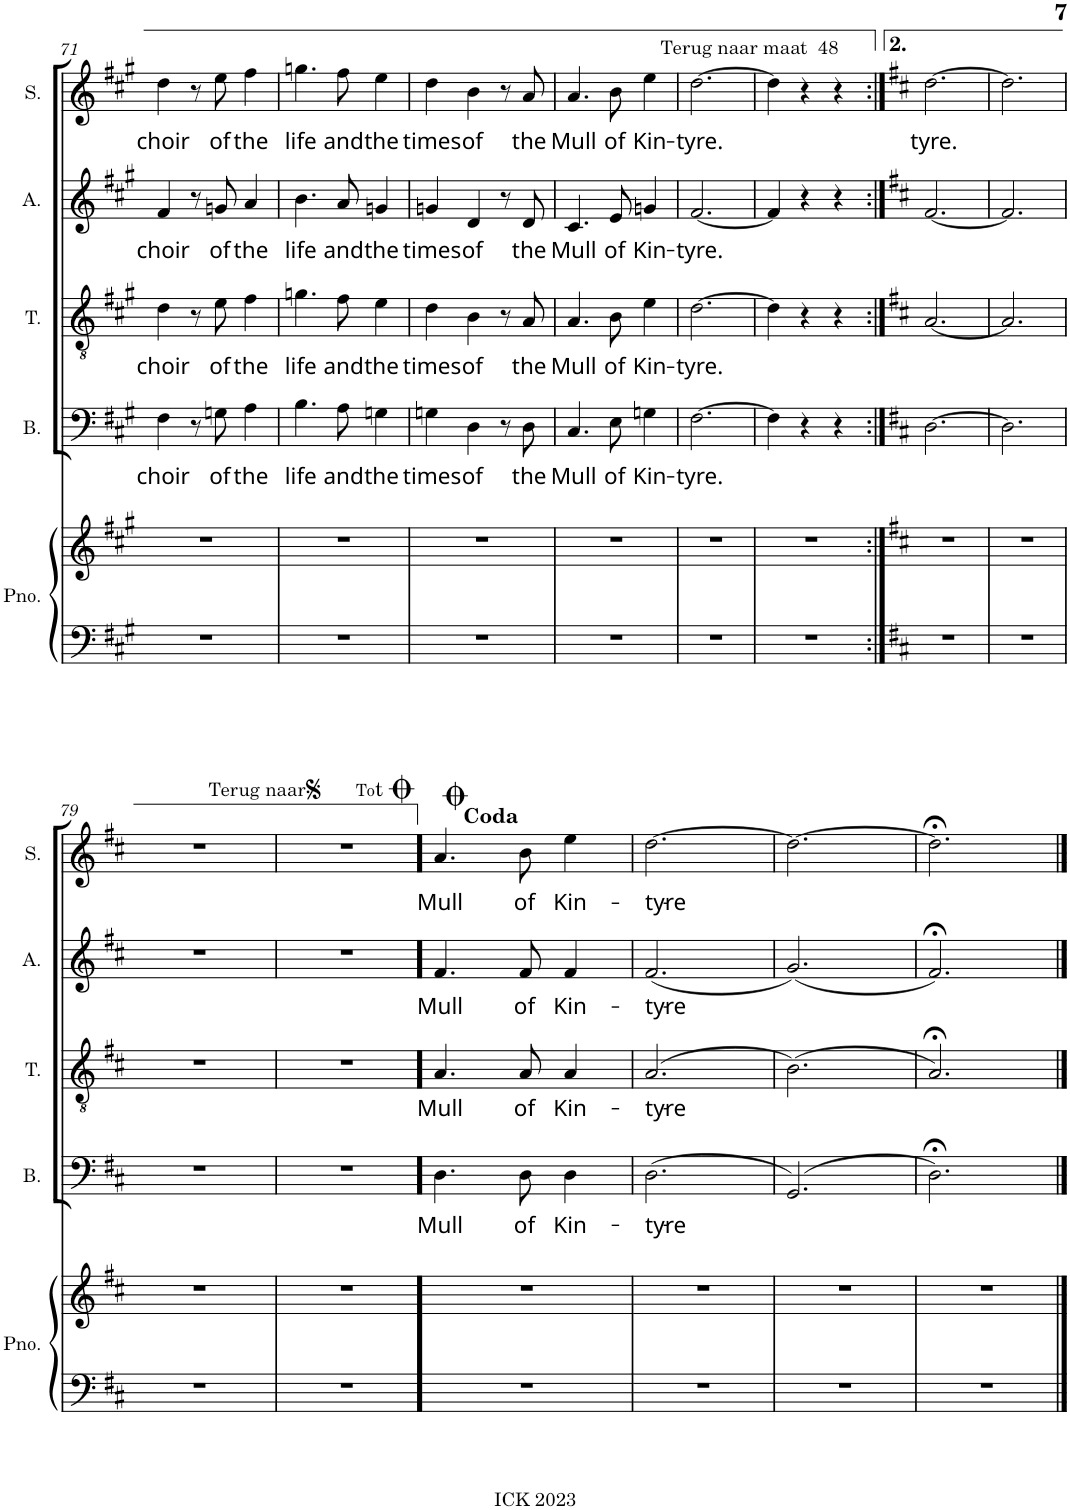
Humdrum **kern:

**kern	**kern	**kern	**text	**kern	**text	**kern	**text	**kern	**text
*part5	*part5	*part4	*part4	*part3	*part3	*part2	*part2	*part1	*part1
*staff6	*staff5	*staff4	*staff4	*staff3	*staff3	*staff2	*staff2	*staff1	*staff1
*I"Piano	*	*I"Bass	*	*I"Tenor	*	*I"Alto	*	*I"Soprano	*
*I'Pno.	*	*I'B.	*	*I'T.	*	*I'A.	*	*I'S.	*
!!LO:PB:g=z
*clefF4	*clefG2	*clefF4	*	*clefGv2	*	*clefG2	*	*clefG2	*
*k[f#c#g#]	*k[f#c#g#]	*k[f#c#g#]	*	*k[f#c#g#]	*	*k[f#c#g#]	*	*k[f#c#g#]	*
*M3/4	*M3/4	*M3/4	*	*M3/4	*	*M3/4	*	*M3/4	*
=71	=71	=71	=71	=71	=71	=71	=71	=71	=71
!	!	!	!LO:LY:b	!	!LO:LY:b	!	!LO:LY:b	!	!LO:LY:b
2.r	2.r	4F#\	choir	4d\	choir	4f#/	choir	4dd\	choir
.	.	8r	.	8r	.	8r	.	8r	.
!	!	!	!LO:LY:b	!	!LO:LY:b	!	!LO:LY:b	!	!LO:LY:b
.	.	8Gn\	of	8e\	of	8gn/	of	8ee\	of
!	!	!	!LO:LY:b	!	!LO:LY:b	!	!LO:LY:b	!	!LO:LY:b
.	.	4A\	the	4f#\	the	4a/	the	4ff#\	the
=72	=72	=72	=72	=72	=72	=72	=72	=72	=72
!	!	!	!LO:LY:b	!	!LO:LY:b	!	!LO:LY:b	!	!LO:LY:b
2.r	2.r	4.B\	life	4.gn\	life	4.b\	life	4.ggn\	life
!	!	!	!LO:LY:b	!	!LO:LY:b	!	!LO:LY:b	!	!LO:LY:b
.	.	8A\	and	8f#\	and	8a/	and	8ff#\	and
!	!	!	!LO:LY:b	!	!LO:LY:b	!	!LO:LY:b	!	!LO:LY:b
.	.	4Gn\	the	4e\	the	4gn/	the	4ee\	the
=73	=73	=73	=73	=73	=73	=73	=73	=73	=73
!	!	!	!LO:LY:b	!	!LO:LY:b	!	!LO:LY:b	!	!LO:LY:b
2.r	2.r	4Gn\	times	4d\	times	4gn/	times	4dd\	times
!	!	!	!LO:LY:b	!	!LO:LY:b	!	!LO:LY:b	!	!LO:LY:b
.	.	4D\	of	4B\	of	4d/	of	4b\	of
.	.	8r	.	8r	.	8r	.	8r	.
!	!	!	!LO:LY:b	!	!LO:LY:b	!	!LO:LY:b	!	!LO:LY:b
.	.	8D\	the	8A/	the	8d/	the	8a/	the
=74	=74	=74	=74	=74	=74	=74	=74	=74	=74
!	!	!	!LO:LY:b	!	!LO:LY:b	!	!LO:LY:b	!	!LO:LY:b
2.r	2.r	4.C#/	Mull	4.A/	Mull	4.c#/	Mull	4.a/	Mull
!	!	!	!LO:LY:b	!	!LO:LY:b	!	!LO:LY:b	!	!LO:LY:b
.	.	8E\	of	8B\	of	8e/	of	8b\	of
!	!	!	!LO:LY:b	!	!LO:LY:b	!	!LO:LY:b	!	!LO:LY:b
.	.	4Gn\	Kin-	4e\	Kin-	4gn/	Kin-	4ee\	Kin-
=75	=75	=75	=75	=75	=75	=75	=75	=75	=75
!	!	!	!LO:LY:b	!	!LO:LY:b	!	!LO:LY:b	!	!LO:LY:b
2.r	2.r	[2.F#\	-tyre.	[2.d\	-tyre.	[2.f#/	-tyre.	[2.dd\	-tyre.
=76	=76	=76	=76	=76	=76	=76	=76	=76	=76
!	!	!	!	!	!	!	!	!LO:TX:a:t=Terug naar maat &nbsp;48	!
2.r	2.r	4F#\]	.	4d\]	.	4f#/]	.	4dd\]	.
.	.	4r	.	4r	.	4r	.	4r	.
.	.	4r	.	4r	.	4r	.	4r	.
=77:|!	=77:|!	=77:|!	=77:|!	=77:|!	=77:|!	=77:|!	=77:|!	=77:|!	=77:|!
*k[f#c#]	*k[f#c#]	*k[f#c#]	*	*k[f#c#]	*	*k[f#c#]	*	*k[f#c#]	*
!	!	!	!	!	!	!	!	!	!LO:LY:b
2.r	2.r	[2.D\	.	[2.A/	.	[2.f#/	.	[2.dd\	-tyre.
=78	=78	=78	=78	=78	=78	=78	=78	=78	=78
2.r	2.r	2.D\]	.	2.A/]	.	2.f#/]	.	2.dd\]	.
!!LO:LB:g=z
=79	=79	=79	=79	=79	=79	=79	=79	=79	=79
2.r	2.r	2.r	.	2.r	.	2.r	.	2.r	.
=80	=80	=80	=80	=80	=80	=80	=80	=80	=80
2.r	2.r	2.r	.	2.r	.	2.r	.	2.r	.
!	!	!	!	!	!	!	!	!LO:TX:a:t=<font size="9"/>To<font size="11"/>t <font size="20"/>	!
=81!	=81!	=81!	=81!	=81!	=81!	=81!	=81!	=81!	=81!
!	!	!	!LO:LY:b	!	!LO:LY:b	!	!LO:LY:b	!	!LO:LY:b
2.r	2.r	4.D\	Mull	4.A/	Mull	4.f#/	Mull	4.a/	Mull
!	!	!	!LO:LY:b	!	!LO:LY:b	!	!LO:LY:b	!	!LO:LY:b
.	.	8D\	of	8A/	of	8f#/	of	8b\	of
!	!	!	!LO:LY:b	!	!LO:LY:b	!	!LO:LY:b	!	!LO:LY:b
.	.	4D\	Kin-	4A/	Kin-	4f#/	Kin-	4ee\	Kin-
=82	=82	=82	=82	=82	=82	=82	=82	=82	=82
!	!	!	!LO:LY:b	!	!LO:LY:b	!	!LO:LY:b	!	!LO:LY:b
2.r	2.r	(2.D\	-tyre-	(2.A/	-tyre-	(2.f#/	-tyre-	[2.dd\	-tyre-
=83	=83	=83	=83	=83	=83	=83	=83	=83	=83
2.r	2.r	(2.GG/)	.	(2.B\)	.	(2.g/)	.	2.dd\_	.
=84	=84	=84	=84	=84	=84	=84	=84	=84	=84
2.r	2.r	2.D;<\)	.	2.A;</)	.	2.f#;</)	.	2.dd;<\]	.
==	==	==	==	==	==	==	==	==	==
*-	*-	*-	*-	*-	*-	*-	*-	*-	*-
